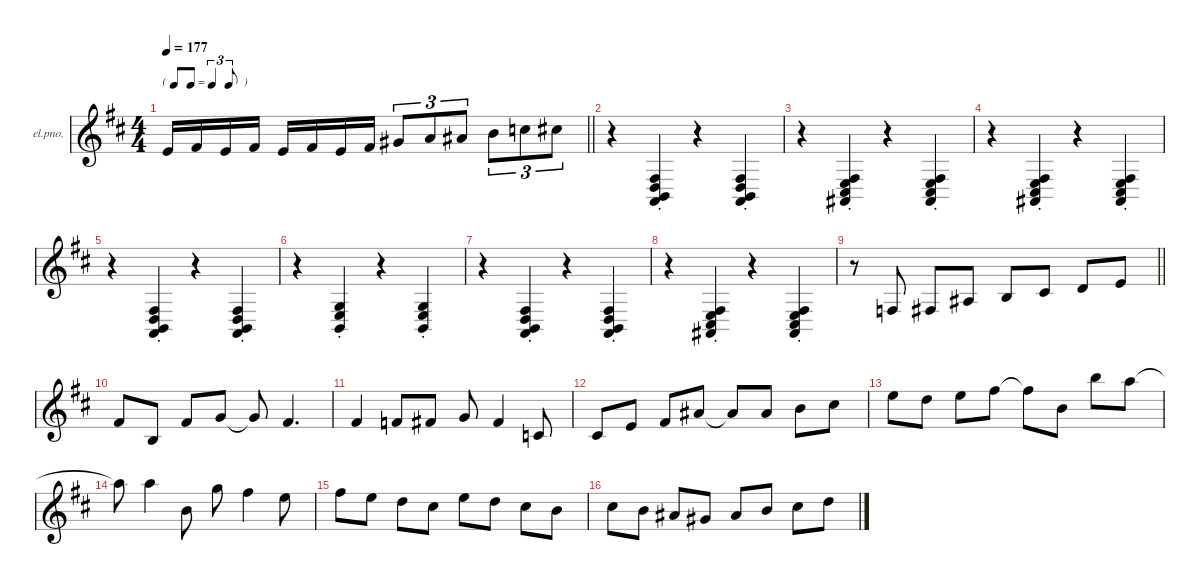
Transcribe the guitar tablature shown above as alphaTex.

\hideDynamics
\bracketExtendMode nobrackets
\firstSystemTrackNameOrientation horizontal
\track ("Kb. Sop" "el.pno.") {instrument electricgrandpiano}
\staff {score}
\tuning (E4 B3 G3 D3 A2 E2 B1)
\ts (4 4)
\tf triplet8th
\tempo 177
\clef g2
\barLineRight lightlight
\ks bminor
0.1{acc forcenatural}.16{dy f} 2.1{acc #}.16 0.1{acc forcenatural}.16 2.1{acc #}.16 0.1{acc forcenatural}.16 2.1{acc #}.16 0.1{acc forcenatural}.16 2.1{acc #}.16 4.1{acc #}.8{tu (3 2)} 5.1{acc forcenatural}.8{tu (3 2)} 6.1{acc #}.8{tu (3 2)} 7.1{acc forcenatural}.8{tu (3 2)} 8.1{acc forcenatural}.8{tu (3 2)} 9.1{acc #}.8{tu (3 2)} |
r.4 (0.4{st acc forcenatural} 0.5{st acc forcenatural} 14.6{st acc #} 12.7{st acc forcenatural}).4 r.4 (0.4{st acc forcenatural} 0.5{st acc forcenatural} 14.6{st acc #} 12.7{st acc forcenatural}).4 |
r.4 (4.4{st acc #} 7.5{st acc forcenatural} 9.6{st acc #} 11.7{st acc #}).4 r.4 (4.4{st acc #} 7.5{st acc forcenatural} 9.6{st acc #} 11.7{st acc #}).4 |
r.4 (4.4{st acc #} 7.5{st acc forcenatural} 9.6{st acc #} 11.7{st acc #}).4 r.4 (4.4{st acc #} 7.5{st acc forcenatural} 9.6{st acc #} 11.7{st acc #}).4 |
r.4 (4.4{st acc #} 5.5{st acc forcenatural} 7.6{st acc forcenatural} 10.7{st acc forcenatural}).4 r.4 (4.4{st acc #} 5.5{st acc forcenatural} 7.6{st acc forcenatural} 10.7{st acc forcenatural}).4 |
r.4 (0.3{st acc forcenatural} 2.4{st acc forcenatural} 2.5{st acc forcenatural}).4 r.4 (0.3{st acc forcenatural} 2.4{st acc forcenatural} 2.5{st acc forcenatural}).4 |
r.4 (0.4{st acc forcenatural} 0.5{st acc forcenatural} 14.6{st acc #} 12.7{st acc forcenatural}).4 r.4 (0.4{st acc forcenatural} 0.5{st acc forcenatural} 14.6{st acc #} 12.7{st acc forcenatural}).4 |
r.4 (4.4{st acc #} 7.5{st acc forcenatural} 9.6{st acc #} 11.7{st acc #}).4 r.4 (4.4{st acc #} 7.5{st acc forcenatural} 9.6{st acc #} 11.7{st acc #}).4 |
\barLineRight lightlight
r.8 3.4{acc forcenatural}.8 4.4{acc #}.8 3.3{acc #}.8 0.2{acc forcenatural}.8 2.2{acc #}.8 3.2{acc forcenatural}.8 0.1{acc forcenatural}.8 |
2.1{acc #}.8 0.2{acc forcenatural}.8 2.1{acc #}.8 3.1{acc forcenatural}.8 3.1{t acc forcenatural}.8 2.1{acc #}.4{d} |
2.1{acc #}.4 1.1{acc forcenatural}.8 2.1{acc #}.8 3.1{acc forcenatural}.8 2.1{acc #}.4 1.2{acc forcenatural}.8 |
2.2{acc #}.8 0.1{acc forcenatural}.8 2.1{acc #}.8 6.1{acc #}.8 6.1{t acc #}.8 6.1{acc #}.8 7.1{acc forcenatural}.8 9.1{acc #}.8 |
12.1{acc forcenatural}.8 10.1{acc forcenatural}.8 12.1{acc forcenatural}.8 14.1{acc #}.8 14.1{t acc #}.8 7.1{acc forcenatural}.8 19.1{acc forcenatural}.8 17.1{acc forcenatural}.8 |
17.1{t acc forcenatural}.8 17.1{acc forcenatural}.4 7.1{acc forcenatural}.8 15.1{acc forcenatural}.8 14.1{acc #}.4 12.1{acc forcenatural}.8 |
14.1{acc #}.8 12.1{acc forcenatural}.8 10.1{acc forcenatural}.8 9.1{acc #}.8 12.1{acc forcenatural}.8 10.1{acc forcenatural}.8 9.1{acc #}.8 7.1{acc forcenatural}.8 |
9.1{acc #}.8 7.1{acc forcenatural}.8 6.1{acc #}.8 4.1{acc #}.8 6.1{acc #}.8 7.1{acc forcenatural}.8 9.1{acc #}.8 10.1{acc forcenatural}.8
